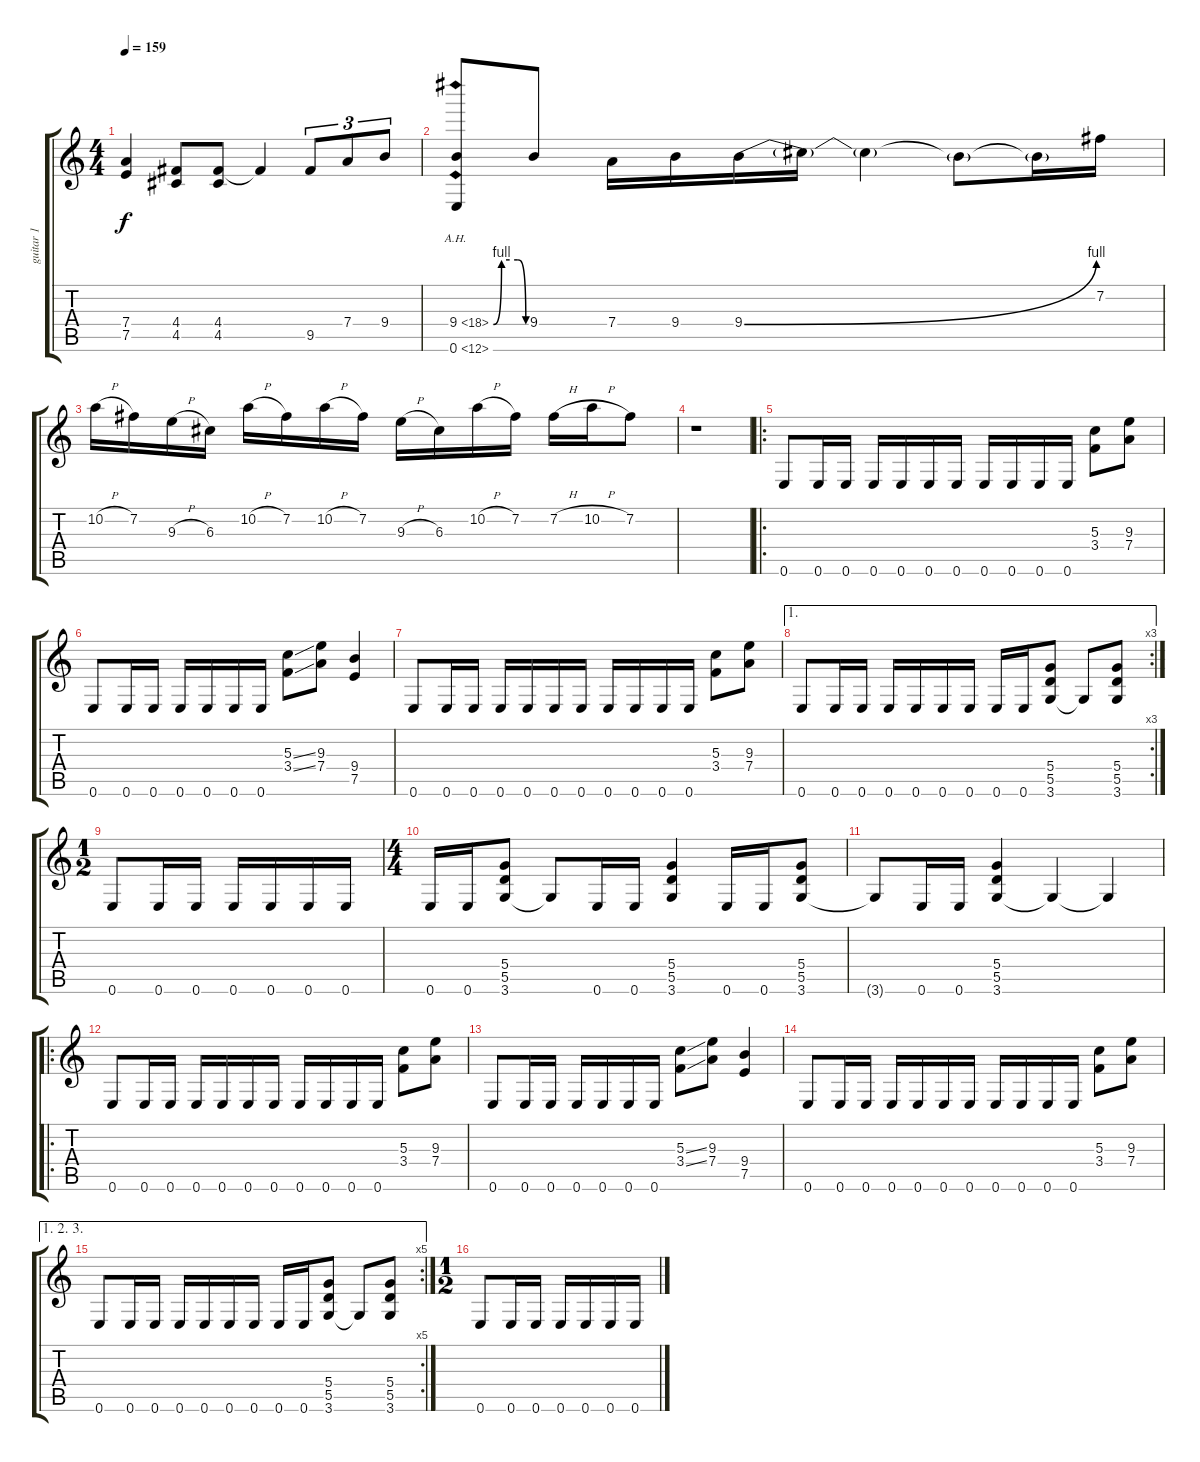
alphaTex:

\track ("guitar 1" "guitar 1") {instrument distortionguitar}
\staff {score tabs}
\tuning (E4 B3 G3 D3 A2 E2) {hide}
\ts (4 4)
\tempo 159
\clef g2
\ks c
(7.4 7.5).4{dy f} (4.4 4.5).8 (4.4 4.5).8 4.4{t}.4 9.5.8{tu (3 2)} 7.4.8{tu (3 2)} 9.4.8{tu (3 2)} |
(9.4{be (custom 0 0 15 4 30 4 45 4 60 0) ah 9} 0.6{ah 12}).8 9.4.8 7.4.16 9.4.16 9.4{be (bend 0 0 60 4)}.16 9.4{t}.16 9.4{t}.4 9.4{t}.8 9.4{t}.16 7.2.16 |
10.2{h}.16 7.2.16 9.3{h}.16 6.3.16 10.2{h}.16 7.2.16 10.2{h}.16 7.2.16 9.3{h}.16 6.3.16 10.2{h}.16 7.2.16 7.2{h}.16 10.2{h}.16 7.2.8 |
r.1 |
\ro
0.6.8 0.6.16 0.6.16 0.6.16 0.6.16 0.6.16 0.6.16 0.6.16 0.6.16 0.6.16 0.6.16 (5.3 3.4).8 (9.3 7.4).8 |
0.6.8 0.6.16 0.6.16 0.6.16 0.6.16 0.6.16 0.6.16 (5.3{ss} 3.4{ss}).8 (9.3 7.4).8 (9.4 7.5).4 |
0.6.8 0.6.16 0.6.16 0.6.16 0.6.16 0.6.16 0.6.16 0.6.16 0.6.16 0.6.16 0.6.16 (5.3 3.4).8 (9.3 7.4).8 |
\ae 1
\rc 3
0.6.8 0.6.16 0.6.16 0.6.16 0.6.16 0.6.16 0.6.16 0.6.16 0.6.16 (5.4 5.5 3.6).8 3.6{t}.8 (5.4 5.5 3.6).8 |
\ts (1 2)
0.6.8 0.6.16 0.6.16 0.6.16 0.6.16 0.6.16 0.6.16 |
\ts (4 4)
0.6.16 0.6.16 (5.4 5.5 3.6).8 3.6{t}.8 0.6.16 0.6.16 (5.4 5.5 3.6).4 0.6.16 0.6.16 (5.4 5.5 3.6).8 |
3.6{t}.8 0.6.16 0.6.16 (5.4 5.5 3.6).4 3.6{t}.4 3.6{t}.4 |
\ro
0.6.8 0.6.16 0.6.16 0.6.16 0.6.16 0.6.16 0.6.16 0.6.16 0.6.16 0.6.16 0.6.16 (5.3 3.4).8 (9.3 7.4).8 |
0.6.8 0.6.16 0.6.16 0.6.16 0.6.16 0.6.16 0.6.16 (5.3{ss} 3.4{ss}).8 (9.3 7.4).8 (9.4 7.5).4 |
0.6.8 0.6.16 0.6.16 0.6.16 0.6.16 0.6.16 0.6.16 0.6.16 0.6.16 0.6.16 0.6.16 (5.3 3.4).8 (9.3 7.4).8 |
\ae (1 2 3)
\rc 5
0.6.8 0.6.16 0.6.16 0.6.16 0.6.16 0.6.16 0.6.16 0.6.16 0.6.16 (5.4 5.5 3.6).8 3.6{t}.8 (5.4 5.5 3.6).8 |
\ts (1 2)
0.6.8 0.6.16 0.6.16 0.6.16 0.6.16 0.6.16 0.6.16
